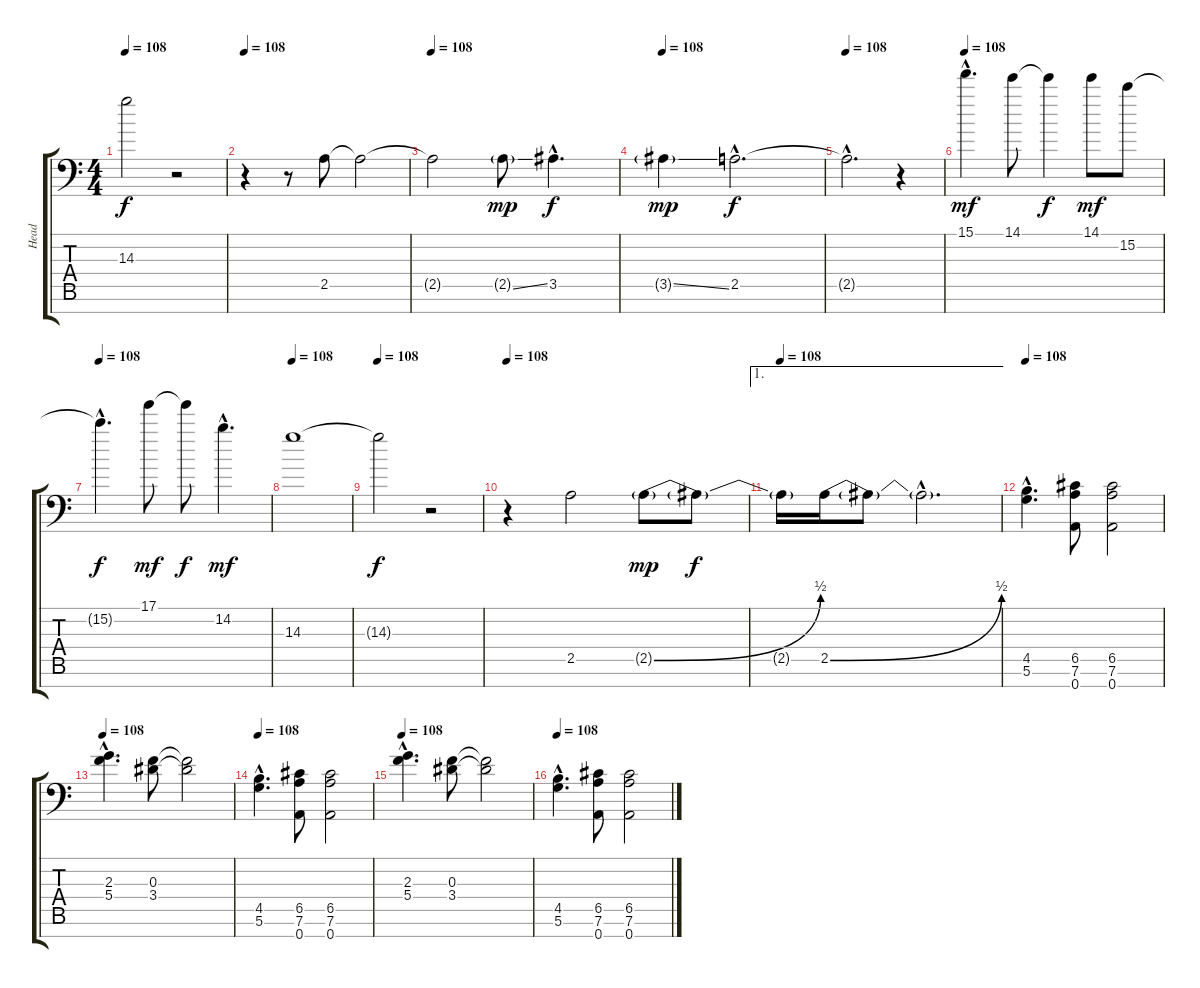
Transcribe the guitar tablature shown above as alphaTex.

\track ("Head" "Head") {instrument overdrivenguitar}
\staff {score tabs}
\tuning (D4 A3 F3 C3 G2 D2 A1) {hide}
\ts (4 4)
\tempo 108
\clef f4
\ks c
14.3{t}.2{dy f} r.2 |
\tempo 108
r.4{instrument electricguitarmuted} r.8 2.5.8 2.5{t}.2 |
\tempo 108
2.5{t}.2 2.5{ss g}.8{dy mp} 3.5{hac}.4{d dy f} |
\tempo 108
3.5{ss g}.4{dy mp} 2.5{hac}.2{d dy f} |
\tempo 108
2.5{hac t}.2{d} r.4 |
\tempo 108
15.1{hac}.4{d dy mf instrument overdrivenguitar} 14.1.8 14.1{t}.4{dy f} 14.1.8{dy mf} 15.2.8 |
\tempo 108
15.2{hac t}.4{d dy f} 17.1.8{dy mf} 17.1{t}.8{dy f} 14.2{hac}.4{d dy mf} |
\tempo 108
14.3.1 |
\tempo 108
14.3{t}.2{dy f} r.2 |
\tempo 108
r.4 2.5.2{instrument electricguitarmuted} 2.5{be (bend 0 0 60 2) g}.8{dy mp} 2.5{t}.8{dy f} |
\ae 1
\tempo 108
2.5{t}.16 2.5{be (bend 0 0 60 2)}.16 2.5{t}.8 2.5{hac t}.2{d} |
\tempo 108
(4.5{hac} 5.6{hac}).4{d volume 14 instrument distortionguitar} (6.5 7.6 0.7).8 (6.5 7.6 0.7).2 |
\tempo 108
(2.3{hac} 5.4{hac}).4{d} (0.3 3.4).8 (0.3{t} 3.4{t}).2 |
\tempo 108
(4.5{hac} 5.6{hac}).4{d instrument distortionguitar} (6.5 7.6 0.7).8 (6.5 7.6 0.7).2 |
\tempo 108
(2.3{hac} 5.4{hac}).4{d} (0.3 3.4).8 (0.3{t} 3.4{t}).2 |
\tempo 108
(4.5{hac} 5.6{hac}).4{d instrument distortionguitar} (6.5 7.6 0.7).8 (6.5 7.6 0.7).2
